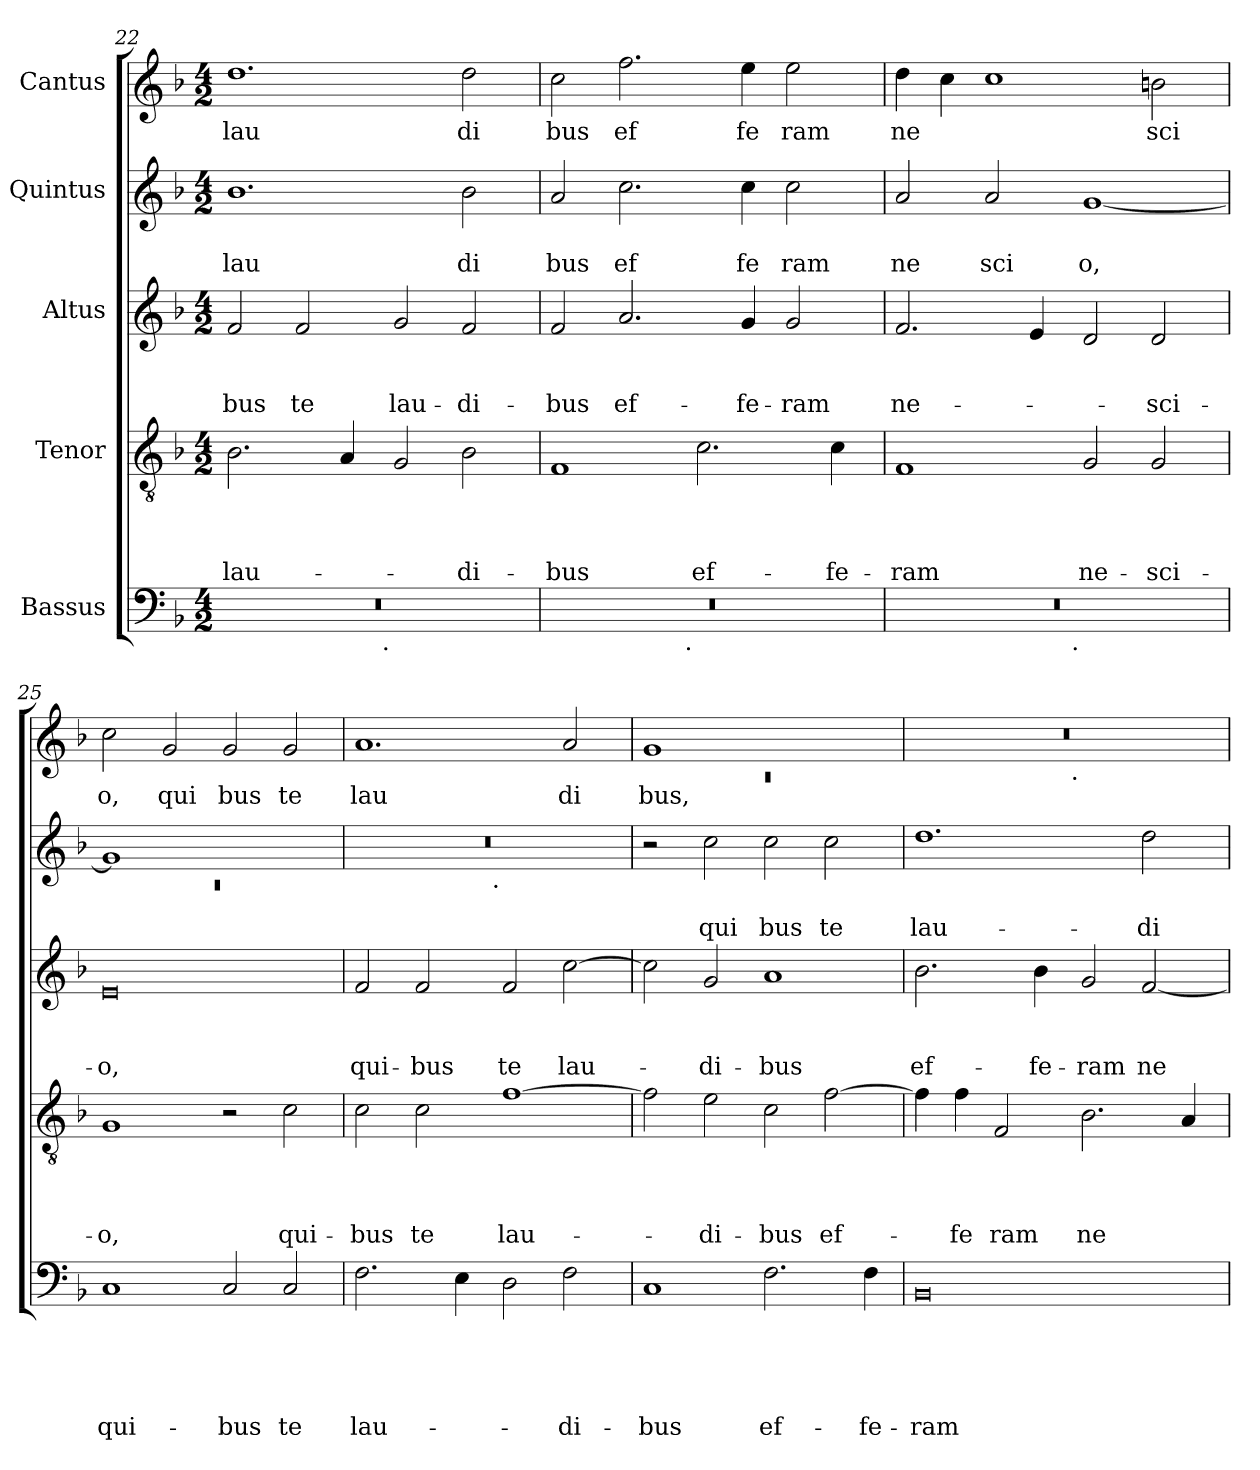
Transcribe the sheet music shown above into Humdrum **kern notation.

**kern	**text	**text	**text	**text	**text	**kern	**text	**text	**text	**text	**kern	**text	**text	**text	**kern	**text	**text	**kern	**text
*part5	*part5	*part5	*part5	*part5	*part5	*part4	*part4	*part4	*part4	*part4	*part3	*part3	*part3	*part3	*part2	*part2	*part2	*part1	*part1
*staff5	*staff5	*staff5	*staff5	*staff5	*staff5	*staff4	*staff4	*staff4	*staff4	*staff4	*staff3	*staff3	*staff3	*staff3	*staff2	*staff2	*staff2	*staff1	*staff1
*I"Bassus	*	*	*	*	*	*I"Tenor	*	*	*	*	*I"Altus	*	*	*	*I"Quintus	*	*	*I"Cantus	*
*clefF4	*	*	*	*	*	*clefGv2	*	*	*	*	*clefG2	*	*	*	*clefG2	*	*	*clefG2	*
*k[b-]	*	*	*	*	*	*k[b-]	*	*	*	*	*k[b-]	*	*	*	*k[b-]	*	*	*k[b-]	*
*F:	*	*	*	*	*	*F:	*	*	*	*	*F:	*	*	*	*F:	*	*	*F:	*
*M4/2	*	*	*	*	*	*M4/2	*	*	*	*	*M4/2	*	*	*	*M4/2	*	*	*M4/2	*
=22	=22	=22	=22	=22	=22	=22	=22	=22	=22	=22	=22	=22	=22	=22	=22	=22	=22	=22	=22
!	!	!	!	!	!	!	!	!	!	!LO:LY:b	!	!	!	!LO:LY:b	!	!	!LO:LY:b	!	!LO:LY:b
*^	*	*	*	*	*	*	*	*	*	*	*	*	*	*	*	*	*	*	*
0r	2ryy	.	.	.	.	.	2.B-\	.	.	.	lau-	2f/	.	.	-bus	1.b-	.	lau	1.dd	lau
!	!	!	!	!	!	!	!	!	!	!	!	!	!	!	!LO:LY:b	!	!	!	!	!
.	4...ryy	.	.	.	.	.	.	.	.	.	.	2f/	.	.	te	.	.	.	.	.
.	.	.	.	.	.	.	4A/	.	.	.	.	.	.	.	.	.	.	.	.	.
!	!LO:TX:b:t=.	!	!	!	!	!	!	!	!	!	!	!	!	!	!	!	!	!	!	!
.	1ryy	.	.	.	.	.	.	.	.	.	.	.	.	.	.	.	.	.	.	.
!	!	!	!	!	!	!	!	!	!	!	!	!	!	!	!LO:LY:b	!	!	!	!	!
.	.	.	.	.	.	.	2G/	.	.	.	.	2g/	.	.	lau-	.	.	.	.	.
!	!	!	!	!	!	!	!	!	!	!	!LO:LY:b	!	!	!	!LO:LY:b	!	!	!LO:LY:b	!	!LO:LY:b
.	.	.	.	.	.	.	2B-\	.	.	.	-di-	2f/	.	.	-di-	2b-\	.	di	2dd\	di
.	32ryy	.	.	.	.	.	.	.	.	.	.	.	.	.	.	.	.	.	.	.
=23	=23	=23	=23	=23	=23	=23	=23	=23	=23	=23	=23	=23	=23	=23	=23	=23	=23	=23	=23	=23
!	!	!	!	!	!	!	!	!	!	!	!LO:LY:b	!	!	!	!LO:LY:b	!	!	!LO:LY:b	!	!LO:LY:b
0r	2ryy	.	.	.	.	.	1F	.	.	.	-bus	2f/	.	.	-bus	2a/	.	bus	2cc\	bus
!	!	!	!	!	!	!	!	!	!	!	!	!	!	!	!LO:LY:b	!	!	!LO:LY:b	!	!LO:LY:b
.	4...ryy	.	.	.	.	.	.	.	.	.	.	2.a/	.	.	ef-	2.cc\	.	ef	2.ff\	ef
!	!LO:TX:b:t=.	!	!	!	!	!	!	!	!	!	!	!	!	!	!	!	!	!	!	!
.	1ryy	.	.	.	.	.	.	.	.	.	.	.	.	.	.	.	.	.	.	.
!	!	!	!	!	!	!	!	!	!	!	!LO:LY:b	!	!	!	!	!	!	!	!	!
.	.	.	.	.	.	.	2.c\	.	.	.	ef-	.	.	.	.	.	.	.	.	.
!	!	!	!	!	!	!	!	!	!	!	!	!	!	!	!LO:LY:b	!	!	!LO:LY:b	!	!LO:LY:b
.	.	.	.	.	.	.	.	.	.	.	.	4g/	.	.	-fe-	4cc\	.	fe	4ee\	fe
!	!	!	!	!	!	!	!	!	!	!	!	!	!	!	!LO:LY:b	!	!	!LO:LY:b	!	!LO:LY:b
.	.	.	.	.	.	.	.	.	.	.	.	2g/	.	.	-ram	2cc\	.	ram	2ee\	ram
!	!	!	!	!	!	!	!	!	!	!	!LO:LY:b	!	!	!	!	!	!	!	!	!
.	.	.	.	.	.	.	4c\	.	.	.	-fe-	.	.	.	.	.	.	.	.	.
.	32ryy	.	.	.	.	.	.	.	.	.	.	.	.	.	.	.	.	.	.	.
=24	=24	=24	=24	=24	=24	=24	=24	=24	=24	=24	=24	=24	=24	=24	=24	=24	=24	=24	=24	=24
!	!	!	!	!	!	!	!	!	!	!	!LO:LY:b	!	!	!	!LO:LY:b	!	!	!LO:LY:b	!	!LO:LY:b
0r	2ryy	.	.	.	.	.	1F	.	.	.	-ram	2.f/	.	.	ne-	2a/	.	ne	4dd\	ne
.	.	.	.	.	.	.	.	.	.	.	.	.	.	.	.	.	.	.	4cc\	.
!	!	!	!	!	!	!	!	!	!	!	!	!	!	!	!	!	!	!LO:LY:b	!	!
.	4...ryy	.	.	.	.	.	.	.	.	.	.	.	.	.	.	2a/	.	sci	1cc	.
.	.	.	.	.	.	.	.	.	.	.	.	4e/	.	.	.	.	.	.	.	.
!	!LO:TX:b:t=.	!	!	!	!	!	!	!	!	!	!	!	!	!	!	!	!	!	!	!
.	1ryy	.	.	.	.	.	.	.	.	.	.	.	.	.	.	.	.	.	.	.
!	!	!	!	!	!	!	!	!	!	!	!LO:LY:b	!	!	!	!	!	!	!LO:LY:b	!	!
.	.	.	.	.	.	.	2G/	.	.	.	ne-	2d/	.	.	.	[<1g	.	o,	.	.
!	!	!	!	!	!	!	!	!	!	!	!LO:LY:b	!	!	!	!LO:LY:b	!	!	!	!	!LO:LY:b
.	.	.	.	.	.	.	2G/	.	.	.	-sci-	2d/	.	.	-sci-	.	.	.	2bn\	sci
.	32ryy	.	.	.	.	.	.	.	.	.	.	.	.	.	.	.	.	.	.	.
=25	=25	=25	=25	=25	=25	=25	=25	=25	=25	=25	=25	=25	=25	=25	=25	=25	=25	=25	=25	=25
*	*	*	*	*	*	*	*	*	*	*	*	*	*	*	*	*^	*	*	*	*
!	!	!	!	!	!	!LO:LY:b	!	!	!	!	!LO:LY:b	!	!	!	!LO:LY:b	!	!LO:N:vis=1	!	!	!	!LO:LY:b
*v	*v	*	*	*	*	*	*	*	*	*	*	*	*	*	*	*	*	*	*	*	*
1C	.	.	.	.	qui-	1G	.	.	.	-o,	0e	.	.	-o,	1g]	0rc	.	.	2cc\	o,
!	!	!	!	!	!	!	!	!	!	!	!	!	!	!	!	!	!	!	!	!LO:LY:b
.	.	.	.	.	.	.	.	.	.	.	.	.	.	.	.	.	.	.	2g/	qui
!	!	!	!	!	!LO:LY:b	!	!	!	!	!	!	!	!	!	!	!	!	!	!	!LO:LY:b
2C/	.	.	.	.	-bus	2r	.	.	.	.	.	.	.	.	1ryy	.	.	.	2g/	bus
!	!	!	!	!	!LO:LY:b	!	!	!	!	!LO:LY:b	!	!	!	!	!	!	!	!	!	!LO:LY:b
2C/	.	.	.	.	te	2c\	.	.	.	qui-	.	.	.	.	.	.	.	.	2g/	te
=26	=26	=26	=26	=26	=26	=26	=26	=26	=26	=26	=26	=26	=26	=26	=26	=26	=26	=26	=26	=26
!	!	!	!	!	!LO:LY:b	!	!	!	!	!LO:LY:b	!	!	!	!LO:LY:b	!	!	!	!	!	!LO:LY:b
2.F\	.	.	.	.	lau-	2c\	.	.	.	-bus	2f/	.	.	qui-	0r	2ryy	.	.	1.a	lau
!	!	!	!	!	!	!	!	!	!	!LO:LY:b	!	!	!	!LO:LY:b	!	!	!	!	!	!
.	.	.	.	.	.	2c\	.	.	.	te	2f/	.	.	-bus	.	4...ryy	.	.	.	.
4E\	.	.	.	.	.	.	.	.	.	.	.	.	.	.	.	.	.	.	.	.
!	!	!	!	!	!	!	!	!	!	!	!	!	!	!	!	!LO:TX:b:t=.	!	!	!	!
.	.	.	.	.	.	.	.	.	.	.	.	.	.	.	.	1ryy	.	.	.	.
!	!	!	!	!	!	!	!	!	!	!LO:LY:b	!	!	!	!LO:LY:b	!	!	!	!	!	!
2D\	.	.	.	.	.	[>1f	.	.	.	lau-	2f/	.	.	te	.	.	.	.	.	.
!	!	!	!	!	!LO:LY:b	!	!	!	!	!	!	!	!	!LO:LY:b	!	!	!	!	!	!LO:LY:b
2F\	.	.	.	.	-di-	.	.	.	.	.	[>2cc\	.	.	lau-	.	.	.	.	2a/	di
.	.	.	.	.	.	.	.	.	.	.	.	.	.	.	.	32ryy	.	.	.	.
=27	=27	=27	=27	=27	=27	=27	=27	=27	=27	=27	=27	=27	=27	=27	=27	=27	=27	=27	=27	=27
*	*	*	*	*	*	*	*	*	*	*	*	*	*	*	*	*	*	*	*^	*
!	!	!	!	!	!LO:LY:b	!	!	!	!	!	!	!	!	!	!	!	!	!	!	!LO:N:vis=1	!LO:LY:b
*	*	*	*	*	*	*	*	*	*	*	*	*	*	*	*v	*v	*	*	*	*	*
1C	.	.	.	.	-bus	2f\]	.	.	.	.	2cc\]	.	.	.	2r	.	.	1g	0rc	bus,
!	!	!	!	!	!	!	!	!	!	!LO:LY:b	!	!	!	!LO:LY:b	!	!	!LO:LY:b	!	!	!
.	.	.	.	.	.	2e\	.	.	.	-di-	2g/	.	.	-di-	2cc\	.	qui	.	.	.
!	!	!	!	!	!LO:LY:b	!	!	!	!	!LO:LY:b	!	!	!	!LO:LY:b	!	!	!LO:LY:b	!	!	!
2.F\	.	.	.	.	ef-	2c\	.	.	.	-bus	1a	.	.	-bus	2cc\	.	bus	1ryy	.	.
!	!	!	!	!	!	!	!	!	!	!LO:LY:b	!	!	!	!	!	!	!LO:LY:b	!	!	!
.	.	.	.	.	.	[<2f\	.	.	.	ef-	.	.	.	.	2cc\	.	te	.	.	.
!	!	!	!	!	!LO:LY:b	!	!	!	!	!	!	!	!	!	!	!	!	!	!	!
4F\	.	.	.	.	-fe-	.	.	.	.	.	.	.	.	.	.	.	.	.	.	.
!!LO:LB:g=z	!!
=28	=28	=28	=28	=28	=28	=28	=28	=28	=28	=28	=28	=28	=28	=28	=28	=28	=28	=28	=28	=28
!	!	!	!	!	!LO:LY:b	!	!	!	!	!	!	!	!	!LO:LY:b	!	!	!LO:LY:b	!	!	!
0BB-	.	.	.	.	-ram	4f\]	.	.	.	.	2.b-\	.	.	ef-	1.dd	.	lau-	0r	2ryy	.
!	!	!	!	!	!	!	!	!	!	!LO:LY:b	!	!	!	!	!	!	!	!	!	!
.	.	.	.	.	.	4f\	.	.	.	-fe	.	.	.	.	.	.	.	.	.	.
!	!	!	!	!	!	!	!	!	!	!LO:LY:b	!	!	!	!	!	!	!	!	!	!
.	.	.	.	.	.	2F/	.	.	.	ram	.	.	.	.	.	.	.	.	4...ryy	.
!	!	!	!	!	!	!	!	!	!	!	!	!	!	!LO:LY:b	!	!	!	!	!	!
.	.	.	.	.	.	.	.	.	.	.	4b-\	.	.	-fe-	.	.	.	.	.	.
!	!	!	!	!	!	!	!	!	!	!	!	!	!	!	!	!	!	!	!LO:TX:b:t=.	!
.	.	.	.	.	.	.	.	.	.	.	.	.	.	.	.	.	.	.	1ryy	.
!	!	!	!	!	!	!	!	!	!	!LO:LY:b	!	!	!	!LO:LY:b	!	!	!	!	!	!
.	.	.	.	.	.	2.B-\	.	.	.	ne	2g/	.	.	-ram	.	.	.	.	.	.
!	!	!	!	!	!	!	!	!	!	!	!	!	!	!LO:LY:b	!	!	!LO:LY:b	!	!	!
.	.	.	.	.	.	.	.	.	.	.	[<2f/	.	.	ne-	2dd\	.	-di-	.	.	.
.	.	.	.	.	.	4A/	.	.	.	.	.	.	.	.	.	.	.	.	.	.
.	.	.	.	.	.	.	.	.	.	.	.	.	.	.	.	.	.	.	32ryy	.
*	*	*	*	*	*	*	*	*	*	*	*	*	*	*	*	*	*	*v	*v	*
=	=	=	=	=	=	=	=	=	=	=	=	=	=	=	=	=	=	=	=
*-	*-	*-	*-	*-	*-	*-	*-	*-	*-	*-	*-	*-	*-	*-	*-	*-	*-	*-	*-
